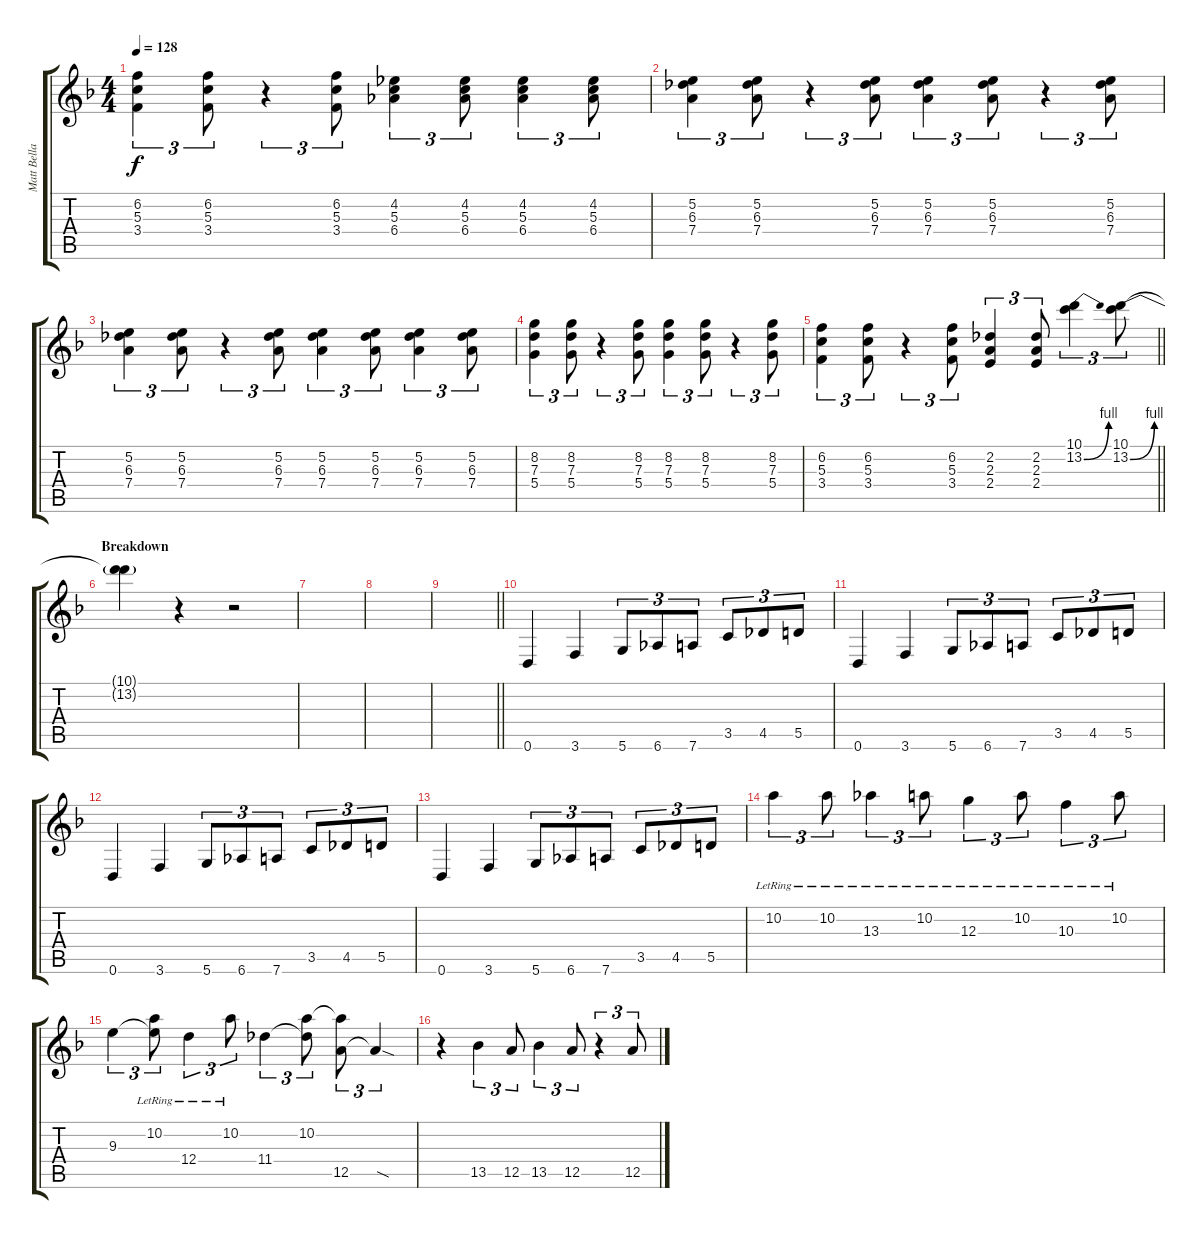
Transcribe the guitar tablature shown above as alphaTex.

\track ("Matt Bellamy Guitar" "Matt Bella") {instrument overdrivenguitar}
\staff {score tabs}
\tuning (E4 B3 G3 D3 A2 D2) {hide}
\ts (4 4)
\tempo 128
\clef g2
\ks dminor
(6.2 5.3 3.4).4{tu (3 2) dy f} (6.2 5.3 3.4).8{tu (3 2)} r.4{tu (3 2)} (6.2 5.3 3.4).8{tu (3 2)} (4.2 5.3 6.4).4{tu (3 2)} (4.2 5.3 6.4).8{tu (3 2)} (4.2 5.3 6.4).4{tu (3 2)} (4.2 5.3 6.4).8{tu (3 2)} |
(5.2 6.3 7.4).4{tu (3 2)} (5.2 6.3 7.4).8{tu (3 2)} r.4{tu (3 2)} (5.2 6.3 7.4).8{tu (3 2)} (5.2 6.3 7.4).4{tu (3 2)} (5.2 6.3 7.4).8{tu (3 2)} r.4{tu (3 2)} (5.2 6.3 7.4).8{tu (3 2)} |
(5.2 6.3 7.4).4{tu (3 2)} (5.2 6.3 7.4).8{tu (3 2)} r.4{tu (3 2)} (5.2 6.3 7.4).8{tu (3 2)} (5.2 6.3 7.4).4{tu (3 2)} (5.2 6.3 7.4).8{tu (3 2)} (5.2 6.3 7.4).4{tu (3 2)} (5.2 6.3 7.4).8{tu (3 2)} |
(8.2 7.3 5.4).4{tu (3 2)} (8.2 7.3 5.4).8{tu (3 2)} r.4{tu (3 2)} (8.2 7.3 5.4).8{tu (3 2)} (8.2 7.3 5.4).4{tu (3 2)} (8.2 7.3 5.4).8{tu (3 2)} r.4{tu (3 2)} (8.2 7.3 5.4).8{tu (3 2)} |
\barLineRight lightlight
(6.2 5.3 3.4).4{tu (3 2)} (6.2 5.3 3.4).8{tu (3 2)} r.4{tu (3 2)} (6.2 5.3 3.4).8{tu (3 2)} (2.2 2.3 2.4).4{tu (3 2)} (2.2 2.3 2.4).8{tu (3 2)} (10.1 13.2{be (bend 0 0 60 4)}).4{tu (3 2)} (10.1 13.2{be (bend 0 0 60 4)}).8{tu (3 2)} |
\section ("" "Breakdown")
(10.1{t} 13.2{t}).4 r.4 r.2 |
|
|
\barLineRight lightlight
|
0.6.4 3.6.4 5.6.8{tu (3 2)} 6.6.8{tu (3 2)} 7.6.8{tu (3 2)} 3.5.8{tu (3 2)} 4.5.8{tu (3 2)} 5.5.8{tu (3 2)} |
0.6.4 3.6.4 5.6.8{tu (3 2)} 6.6.8{tu (3 2)} 7.6.8{tu (3 2)} 3.5.8{tu (3 2)} 4.5.8{tu (3 2)} 5.5.8{tu (3 2)} |
0.6.4 3.6.4 5.6.8{tu (3 2)} 6.6.8{tu (3 2)} 7.6.8{tu (3 2)} 3.5.8{tu (3 2)} 4.5.8{tu (3 2)} 5.5.8{tu (3 2)} |
0.6.4 3.6.4 5.6.8{tu (3 2)} 6.6.8{tu (3 2)} 7.6.8{tu (3 2)} 3.5.8{tu (3 2)} 4.5.8{tu (3 2)} 5.5.8{tu (3 2)} |
10.2{lr}.4{tu (3 2)} 10.2{lr}.8{tu (3 2)} 13.3{lr}.4{tu (3 2)} 10.2{lr}.8{tu (3 2)} 12.3{lr}.4{tu (3 2)} 10.2{lr}.8{tu (3 2)} 10.3{lr}.4{tu (3 2)} 10.2{lr}.8{tu (3 2)} |
9.3.4{tu (3 2)} (10.2{lr} 9.3{t}).8{tu (3 2)} 12.4{lr}.4{tu (3 2)} 10.2{lr}.8{tu (3 2)} 11.4.4{tu (3 2)} (10.2 11.4{t}).8{tu (3 2)} (10.2{t} 12.5).8{tu (3 2)} 12.5{sod t}.4{tu (3 2)} |
r.4 13.5.4{tu (3 2)} 12.5.8{tu (3 2)} 13.5.4{tu (3 2)} 12.5.8{tu (3 2)} r.4{tu (3 2)} 12.5.8{tu (3 2)}
